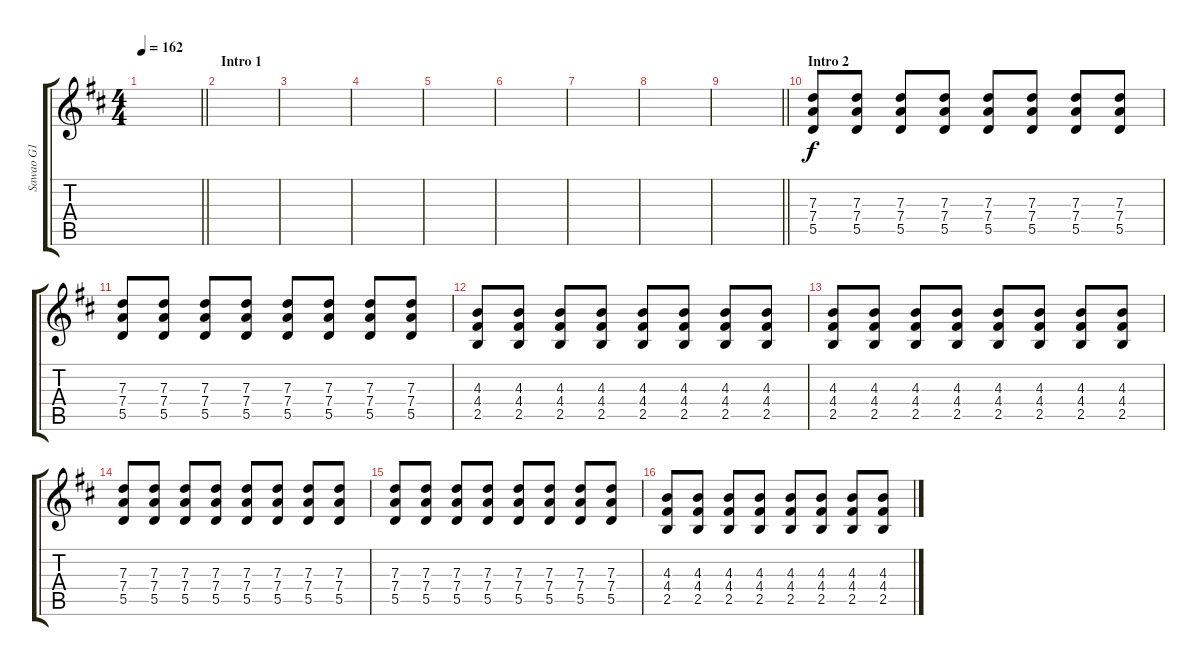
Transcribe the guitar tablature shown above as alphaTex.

\track ("Sawao G1" "Sawao G1") {instrument overdrivenguitar}
\staff {score tabs}
\tuning (E4 B3 G3 D3 A2 E2) {hide}
\ts (4 4)
\tempo 162
\clef g2
\barLineRight lightlight
\ks d
|
\section ("" "Intro 1")
|
|
|
|
|
|
|
\barLineRight lightlight
|
\section ("" "Intro 2")
(7.3 7.4 5.5).8 (7.3 7.4 5.5).8 (7.3 7.4 5.5).8 (7.3 7.4 5.5).8 (7.3 7.4 5.5).8 (7.3 7.4 5.5).8 (7.3 7.4 5.5).8 (7.3 7.4 5.5).8 |
(7.3 7.4 5.5).8 (7.3 7.4 5.5).8 (7.3 7.4 5.5).8 (7.3 7.4 5.5).8 (7.3 7.4 5.5).8 (7.3 7.4 5.5).8 (7.3 7.4 5.5).8 (7.3 7.4 5.5).8 |
(4.3 4.4 2.5).8 (4.3 4.4 2.5).8 (4.3 4.4 2.5).8 (4.3 4.4 2.5).8 (4.3 4.4 2.5).8 (4.3 4.4 2.5).8 (4.3 4.4 2.5).8 (4.3 4.4 2.5).8 |
(4.3 4.4 2.5).8 (4.3 4.4 2.5).8 (4.3 4.4 2.5).8 (4.3 4.4 2.5).8 (4.3 4.4 2.5).8 (4.3 4.4 2.5).8 (4.3 4.4 2.5).8 (4.3 4.4 2.5).8 |
(7.3 7.4 5.5).8 (7.3 7.4 5.5).8 (7.3 7.4 5.5).8 (7.3 7.4 5.5).8 (7.3 7.4 5.5).8 (7.3 7.4 5.5).8 (7.3 7.4 5.5).8 (7.3 7.4 5.5).8 |
(7.3 7.4 5.5).8 (7.3 7.4 5.5).8 (7.3 7.4 5.5).8 (7.3 7.4 5.5).8 (7.3 7.4 5.5).8 (7.3 7.4 5.5).8 (7.3 7.4 5.5).8 (7.3 7.4 5.5).8 |
(4.3 4.4 2.5).8 (4.3 4.4 2.5).8 (4.3 4.4 2.5).8 (4.3 4.4 2.5).8 (4.3 4.4 2.5).8 (4.3 4.4 2.5).8 (4.3 4.4 2.5).8 (4.3 4.4 2.5).8
